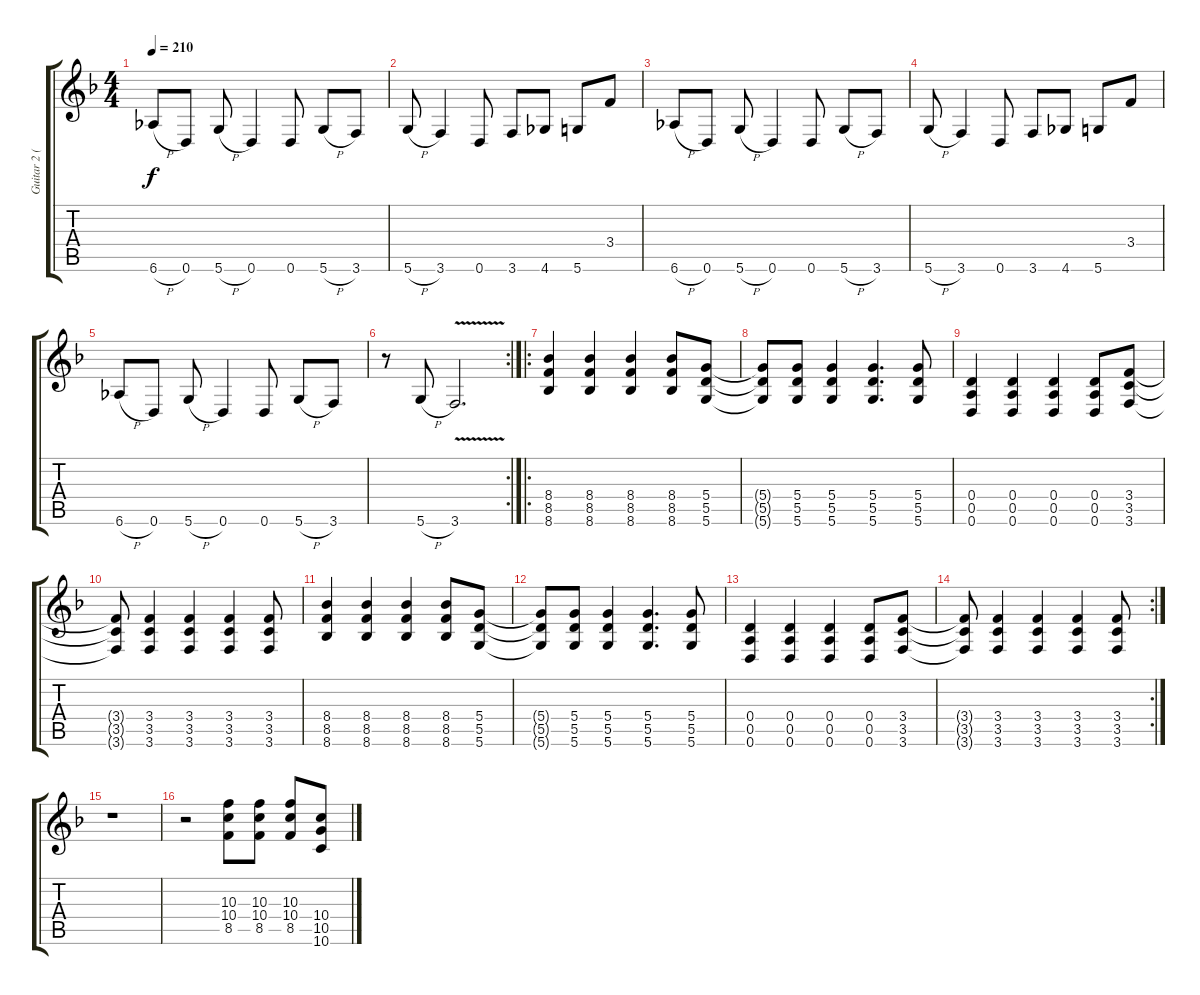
\track ("Guitar 2 (Dist.)" "Guitar 2 (") {instrument distortionguitar}
\staff {score tabs}
\tuning (E4 B3 G3 D3 A2 D2) {hide}
\ts (4 4)
\tempo 210
\clef g2
\ks f
6.6{h}.8{dy f} 0.6.8 5.6{h}.8 0.6.4 0.6.8 5.6{h}.8 3.6.8 |
5.6{h}.8 3.6.4 0.6.8 3.6.8 4.6.8 5.6.8 3.4.8 |
6.6{h}.8 0.6.8 5.6{h}.8 0.6.4 0.6.8 5.6{h}.8 3.6.8 |
5.6{h}.8 3.6.4 0.6.8 3.6.8 4.6.8 5.6.8 3.4.8 |
6.6{h}.8 0.6.8 5.6{h}.8 0.6.4 0.6.8 5.6{h}.8 3.6.8 |
\rc 2
r.8 5.6{h}.8 3.6{v}.2{d} |
\ro
(8.4 8.5 8.6).4 (8.4 8.5 8.6).4 (8.4 8.5 8.6).4 (8.4 8.5 8.6).8 (5.4 5.5 5.6).8 |
(5.4{t} 5.5{t} 5.6{t}).8 (5.4 5.5 5.6).8 (5.4 5.5 5.6).4 (5.4 5.5 5.6).4{d} (5.4 5.5 5.6).8 |
(0.4 0.5 0.6).4 (0.4 0.5 0.6).4 (0.4 0.5 0.6).4 (0.4 0.5 0.6).8 (3.4 3.5 3.6).8 |
(3.4{t} 3.5{t} 3.6{t}).8 (3.4 3.5 3.6).4 (3.4 3.5 3.6).4 (3.4 3.5 3.6).4 (3.4 3.5 3.6).8 |
(8.4 8.5 8.6).4 (8.4 8.5 8.6).4 (8.4 8.5 8.6).4 (8.4 8.5 8.6).8 (5.4 5.5 5.6).8 |
(5.4{t} 5.5{t} 5.6{t}).8 (5.4 5.5 5.6).8 (5.4 5.5 5.6).4 (5.4 5.5 5.6).4{d} (5.4 5.5 5.6).8 |
(0.4 0.5 0.6).4 (0.4 0.5 0.6).4 (0.4 0.5 0.6).4 (0.4 0.5 0.6).8 (3.4 3.5 3.6).8 |
\rc 2
(3.4{t} 3.5{t} 3.6{t}).8 (3.4 3.5 3.6).4 (3.4 3.5 3.6).4 (3.4 3.5 3.6).4 (3.4 3.5 3.6).8 |
r.1 |
r.2 (10.3 10.4 8.5).8 (10.3 10.4 8.5).8 (10.3 10.4 8.5).8 (10.4 10.5 10.6).8
